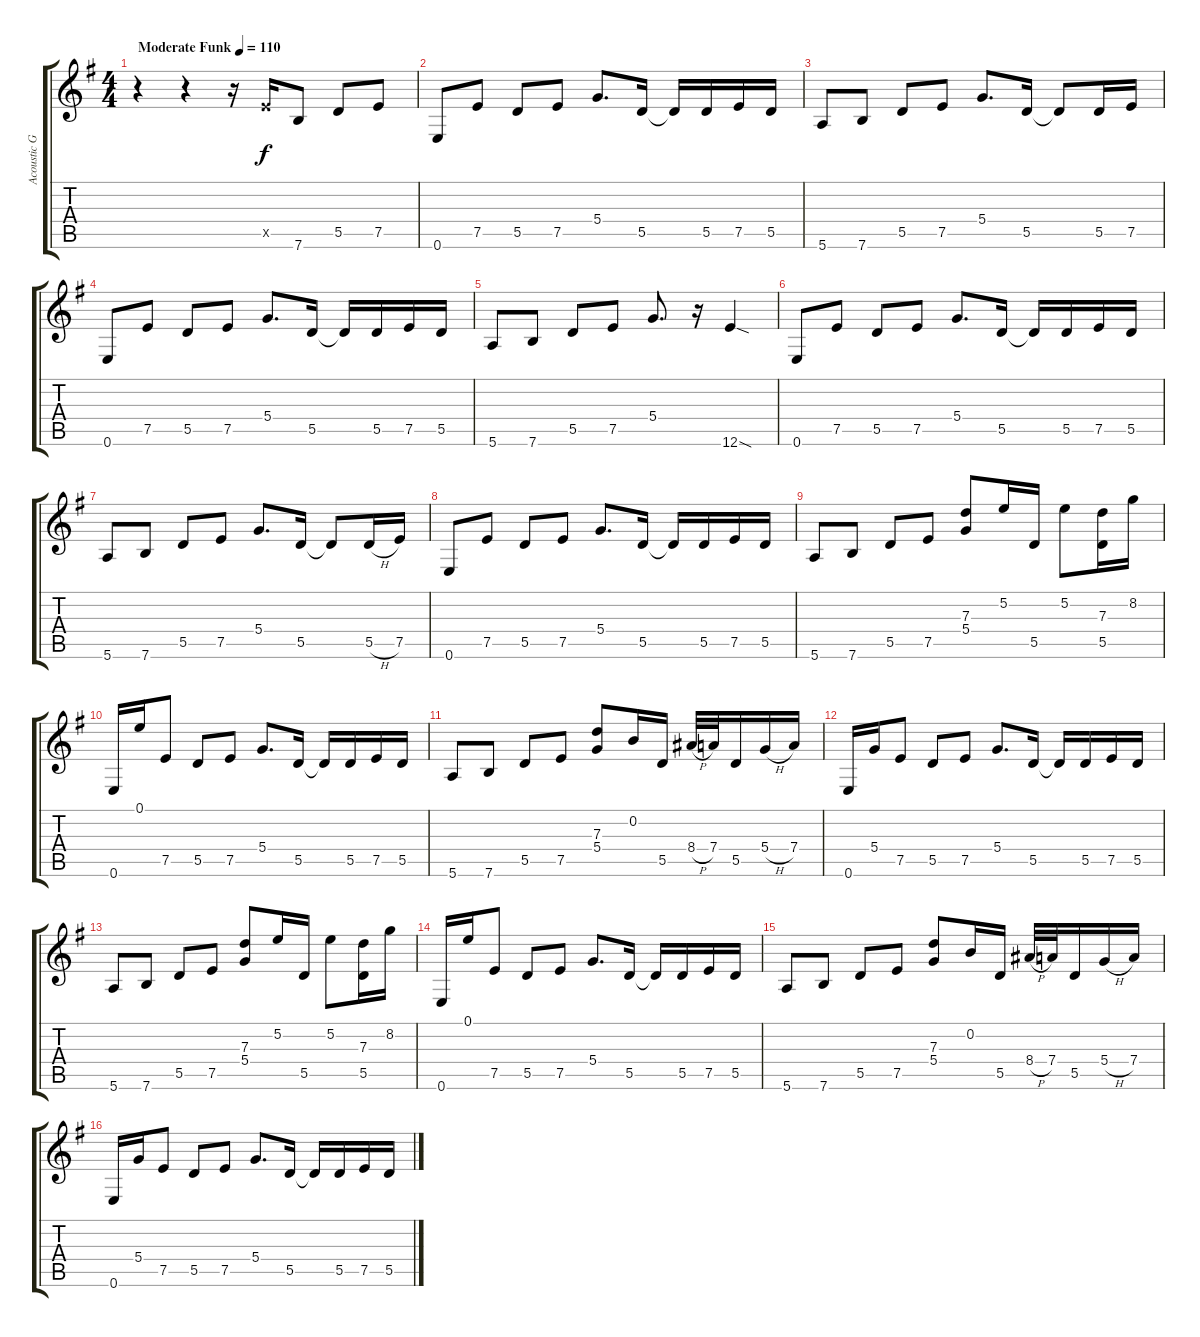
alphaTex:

\track ("Acoustic Guitar" "Acoustic G") {instrument acousticguitarnylon}
\staff {score tabs}
\tuning (E4 B3 G3 D3 A2 E2) {hide}
\ts (4 4)
\tempo (110 "Moderate Funk")
\clef g2
\ks g
r.4{dy f instrument acousticguitarnylon} r.4 r.16 7.5{x}.16 7.6.8 5.5.8 7.5.8 |
0.6.8 7.5.8 5.5.8 7.5.8 5.4.8{d} 5.5.16 5.5{t}.16 5.5.16 7.5.16 5.5.16 |
5.6.8 7.6.8 5.5.8 7.5.8 5.4.8{d} 5.5.16 5.5{t}.8 5.5.16 7.5.16 |
0.6.8 7.5.8 5.5.8 7.5.8 5.4.8{d} 5.5.16 5.5{t}.16 5.5.16 7.5.16 5.5.16 |
5.6.8 7.6.8 5.5.8 7.5.8 5.4.8{d} r.16 12.6{sod}.4 |
0.6.8 7.5.8 5.5.8 7.5.8 5.4.8{d} 5.5.16 5.5{t}.16 5.5.16 7.5.16 5.5.16 |
5.6.8 7.6.8 5.5.8 7.5.8 5.4.8{d} 5.5.16 5.5{t}.8 5.5{h}.16 7.5.16 |
0.6.8 7.5.8 5.5.8 7.5.8 5.4.8{d} 5.5.16 5.5{t}.16 5.5.16 7.5.16 5.5.16 |
5.6.8 7.6.8 5.5.8 7.5.8 (7.3 5.4).8 5.2.16 5.5.16 5.2.8 (7.3 5.5).16 8.2.16 |
0.6.16 0.1.16 7.5.8 5.5.8 7.5.8 5.4.8{d} 5.5.16 5.5{t}.16 5.5.16 7.5.16 5.5.16 |
5.6.8 7.6.8 5.5.8 7.5.8 (7.3 5.4).8 0.2.16 5.5.16 8.4{h}.32 7.4.32 5.5.16 5.4{h}.16 7.4.16 |
0.6.16 5.4.16 7.5.8 5.5.8 7.5.8 5.4.8{d} 5.5.16 5.5{t}.16 5.5.16 7.5.16 5.5.16 |
5.6.8 7.6.8 5.5.8 7.5.8 (7.3 5.4).8 5.2.16 5.5.16 5.2.8 (7.3 5.5).16 8.2.16 |
0.6.16 0.1.16 7.5.8 5.5.8 7.5.8 5.4.8{d} 5.5.16 5.5{t}.16 5.5.16 7.5.16 5.5.16 |
5.6.8 7.6.8 5.5.8 7.5.8 (7.3 5.4).8 0.2.16 5.5.16 8.4{h}.32 7.4.32 5.5.16 5.4{h}.16 7.4.16 |
0.6.16 5.4.16 7.5.8 5.5.8 7.5.8 5.4.8{d} 5.5.16 5.5{t}.16 5.5.16 7.5.16 5.5.16
